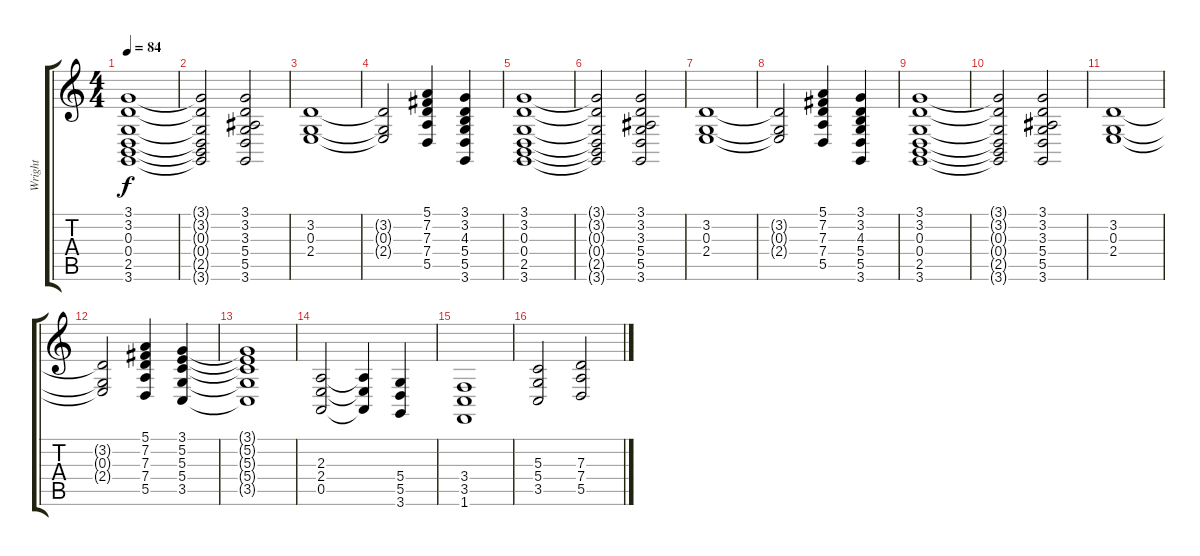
\track ("Wright" "Wright") {instrument drawbarorgan}
\staff {score tabs}
\tuning (E4 B3 G3 D3 A2 E2) {hide}
\ts (4 4)
\tempo 84
\clef g2
\ks c
(3.1 3.2 0.3 0.4 2.5 3.6).1{dy f} |
(3.1{t} 3.2{t} 0.3{t} 0.4{t} 2.5{t} 3.6{t}).2 (3.1 3.2 3.3 5.4 5.5 3.6).2 |
(3.2 0.3 2.4).1 |
(3.2{t} 0.3{t} 2.4{t}).2 (5.1 7.2 7.3 7.4 5.5).4 (3.1 3.2 4.3 5.4 5.5 3.6).4 |
(3.1 3.2 0.3 0.4 2.5 3.6).1 |
(3.1{t} 3.2{t} 0.3{t} 0.4{t} 2.5{t} 3.6{t}).2 (3.1 3.2 3.3 5.4 5.5 3.6).2 |
(3.2 0.3 2.4).1 |
(3.2{t} 0.3{t} 2.4{t}).2 (5.1 7.2 7.3 7.4 5.5).4 (3.1 3.2 4.3 5.4 5.5 3.6).4 |
(3.1 3.2 0.3 0.4 2.5 3.6).1 |
(3.1{t} 3.2{t} 0.3{t} 0.4{t} 2.5{t} 3.6{t}).2 (3.1 3.2 3.3 5.4 5.5 3.6).2 |
(3.2 0.3 2.4).1 |
(3.2{t} 0.3{t} 2.4{t}).2 (5.1 7.2 7.3 7.4 5.5).4 (3.1 5.2 5.3 5.4 3.5).4 |
(3.1{t} 5.2{t} 5.3{t} 5.4{t} 3.5{t}).1 |
(2.3 2.4 0.5).2 (2.3{t} 2.4{t} 0.5{t}).4 (5.4 5.5 3.6).4 |
(3.4 3.5 1.6).1 |
(5.3 5.4 3.5).2 (7.3 7.4 5.5).2
